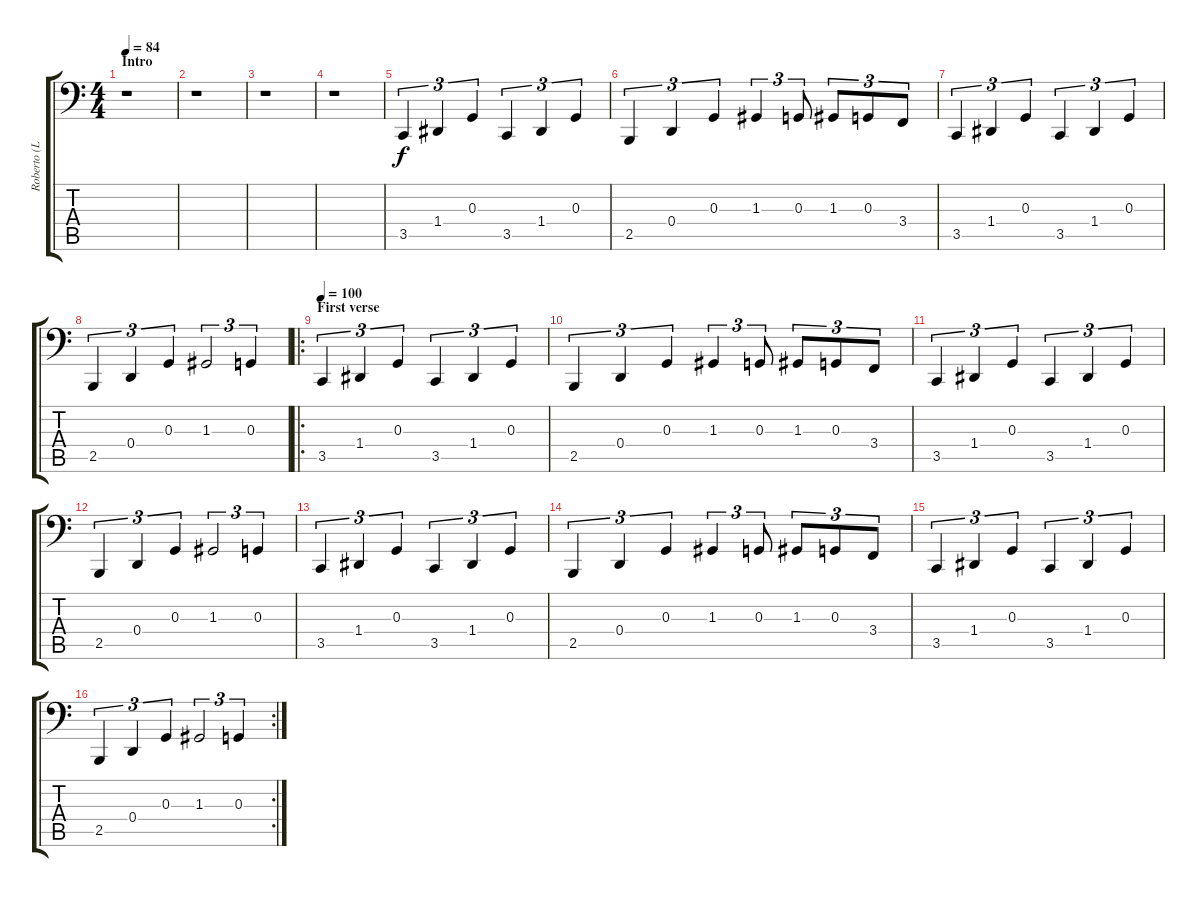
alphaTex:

\track ("Roberto (LowStrings)" "Roberto (L") {instrument tremolostrings}
\staff {score tabs}
\tuning (E3 B2 G2 D2 A1 E1) {hide}
\ts (4 4)
\section ("" "Intro")
\tempo 84
\tempo 100
\tempo 84
\clef f4
\ks c
r.1{dy f instrument tremolostrings} |
r.1 |
r.1 |
r.1 |
3.5.4{tu (3 2)} 1.4.4{tu (3 2)} 0.3.4{tu (3 2)} 3.5.4{tu (3 2)} 1.4.4{tu (3 2)} 0.3.4{tu (3 2)} |
2.5.4{tu (3 2)} 0.4.4{tu (3 2)} 0.3.4{tu (3 2)} 1.3.4{tu (3 2)} 0.3.8{tu (3 2)} 1.3.8{tu (3 2)} 0.3.8{tu (3 2)} 3.4.8{tu (3 2)} |
3.5.4{tu (3 2)} 1.4.4{tu (3 2)} 0.3.4{tu (3 2)} 3.5.4{tu (3 2)} 1.4.4{tu (3 2)} 0.3.4{tu (3 2)} |
2.5.4{tu (3 2)} 0.4.4{tu (3 2)} 0.3.4{tu (3 2)} 1.3.2{tu (3 2)} 0.3.4{tu (3 2)} |
\ro
\section ("" "First verse")
\tempo 100
3.5.4{tu (3 2)} 1.4.4{tu (3 2)} 0.3.4{tu (3 2)} 3.5.4{tu (3 2)} 1.4.4{tu (3 2)} 0.3.4{tu (3 2)} |
2.5.4{tu (3 2)} 0.4.4{tu (3 2)} 0.3.4{tu (3 2)} 1.3.4{tu (3 2)} 0.3.8{tu (3 2)} 1.3.8{tu (3 2)} 0.3.8{tu (3 2)} 3.4.8{tu (3 2)} |
3.5.4{tu (3 2)} 1.4.4{tu (3 2)} 0.3.4{tu (3 2)} 3.5.4{tu (3 2)} 1.4.4{tu (3 2)} 0.3.4{tu (3 2)} |
2.5.4{tu (3 2)} 0.4.4{tu (3 2)} 0.3.4{tu (3 2)} 1.3.2{tu (3 2)} 0.3.4{tu (3 2)} |
3.5.4{tu (3 2)} 1.4.4{tu (3 2)} 0.3.4{tu (3 2)} 3.5.4{tu (3 2)} 1.4.4{tu (3 2)} 0.3.4{tu (3 2)} |
2.5.4{tu (3 2)} 0.4.4{tu (3 2)} 0.3.4{tu (3 2)} 1.3.4{tu (3 2)} 0.3.8{tu (3 2)} 1.3.8{tu (3 2)} 0.3.8{tu (3 2)} 3.4.8{tu (3 2)} |
3.5.4{tu (3 2)} 1.4.4{tu (3 2)} 0.3.4{tu (3 2)} 3.5.4{tu (3 2)} 1.4.4{tu (3 2)} 0.3.4{tu (3 2)} |
\rc 2
2.5.4{tu (3 2)} 0.4.4{tu (3 2)} 0.3.4{tu (3 2)} 1.3.2{tu (3 2)} 0.3.4{tu (3 2)}
